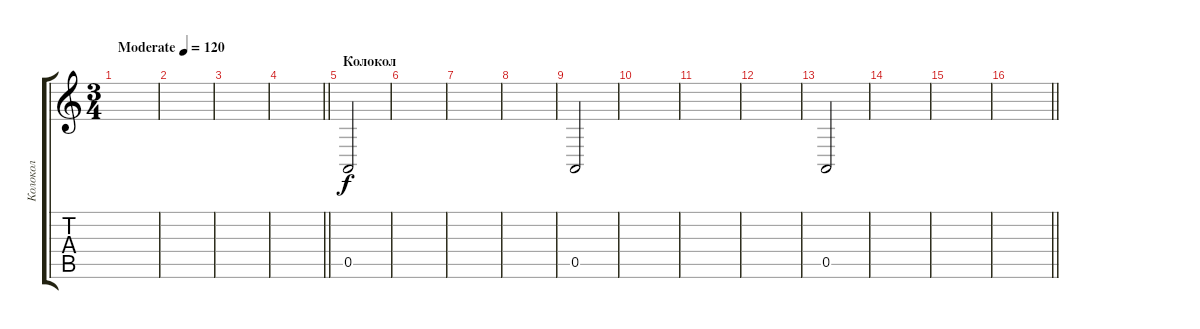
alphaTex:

\track ("Колокол" "Колокол") {instrument stringensemble1}
\staff {score tabs}
\tuning (E4 B3 G3 D3 A2 E2) {hide}
\ts (3 4)
\tempo (120 "Moderate")
\clef g2
\ks c
|
|
|
\barLineRight lightlight
|
\section ("" "Колокол")
0.5.2 |
|
|
|
0.5.2 |
|
|
|
0.5.2 |
|
|
\barLineRight lightlight
